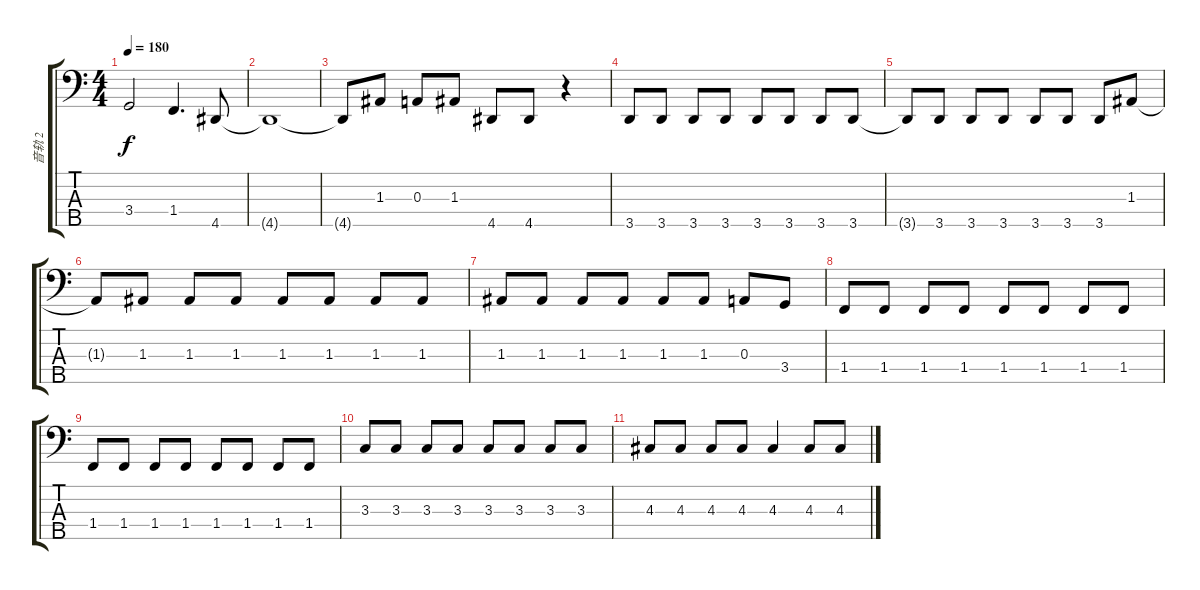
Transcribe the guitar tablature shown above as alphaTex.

\track ("音轨 2" "音轨 2") {instrument electricbassfinger}
\staff {score tabs}
\tuning (G2 D2 A1 E1 B0) {hide}
\ts (4 4)
\tempo 180
\clef f4
\ks c
3.4.2{dy f} 1.4.4{d} 4.5.8 |
4.5{t}.1 |
4.5{t}.8 1.3.8 0.3.8 1.3.8 4.5.8 4.5.8 r.4 |
3.5.8 3.5.8 3.5.8 3.5.8 3.5.8 3.5.8 3.5.8 3.5.8 |
3.5{t}.8 3.5.8 3.5.8 3.5.8 3.5.8 3.5.8 3.5.8 1.3.8 |
1.3{t}.8 1.3.8 1.3.8 1.3.8 1.3.8 1.3.8 1.3.8 1.3.8 |
1.3.8 1.3.8 1.3.8 1.3.8 1.3.8 1.3.8 0.3.8 3.4.8 |
1.4.8 1.4.8 1.4.8 1.4.8 1.4.8 1.4.8 1.4.8 1.4.8 |
1.4.8 1.4.8 1.4.8 1.4.8 1.4.8 1.4.8 1.4.8 1.4.8 |
3.3.8 3.3.8 3.3.8 3.3.8 3.3.8 3.3.8 3.3.8 3.3.8 |
4.3.8 4.3.8 4.3.8 4.3.8 4.3.4 4.3.8 4.3.8
